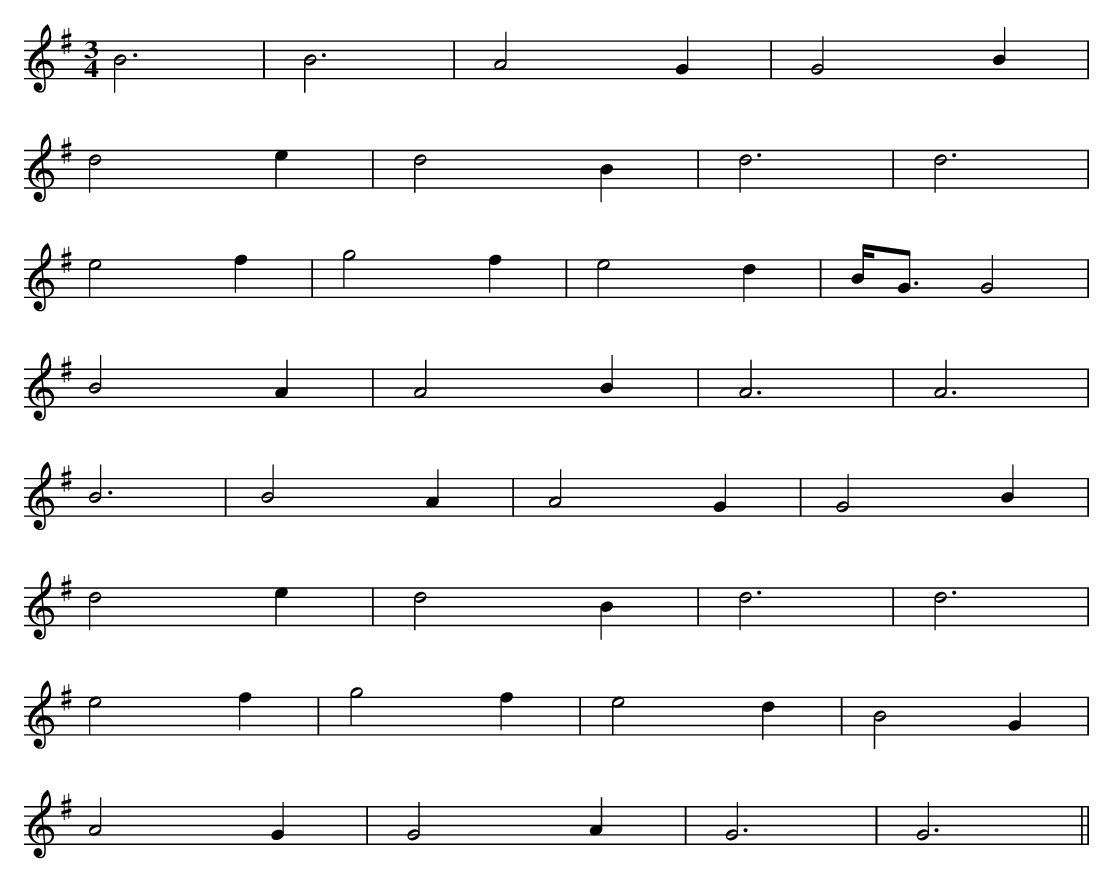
X:1
M:3/4
K:G
B6|B6|A4 G2|G4 B2|
d4 e2|d4 B2|d6|d6|
e4 f2|g4 f2|e4 d2|B<G G4|
B4 A2|A4 B2|A6|A6|
B6|B4 A2|A4 G2|G4 B2|
d4 e2|d4 B2|d6|d6|
e4 f2|g4 f2|e4 d2|B4 G2|
A4 G2|G4 A2|G6|G6||
